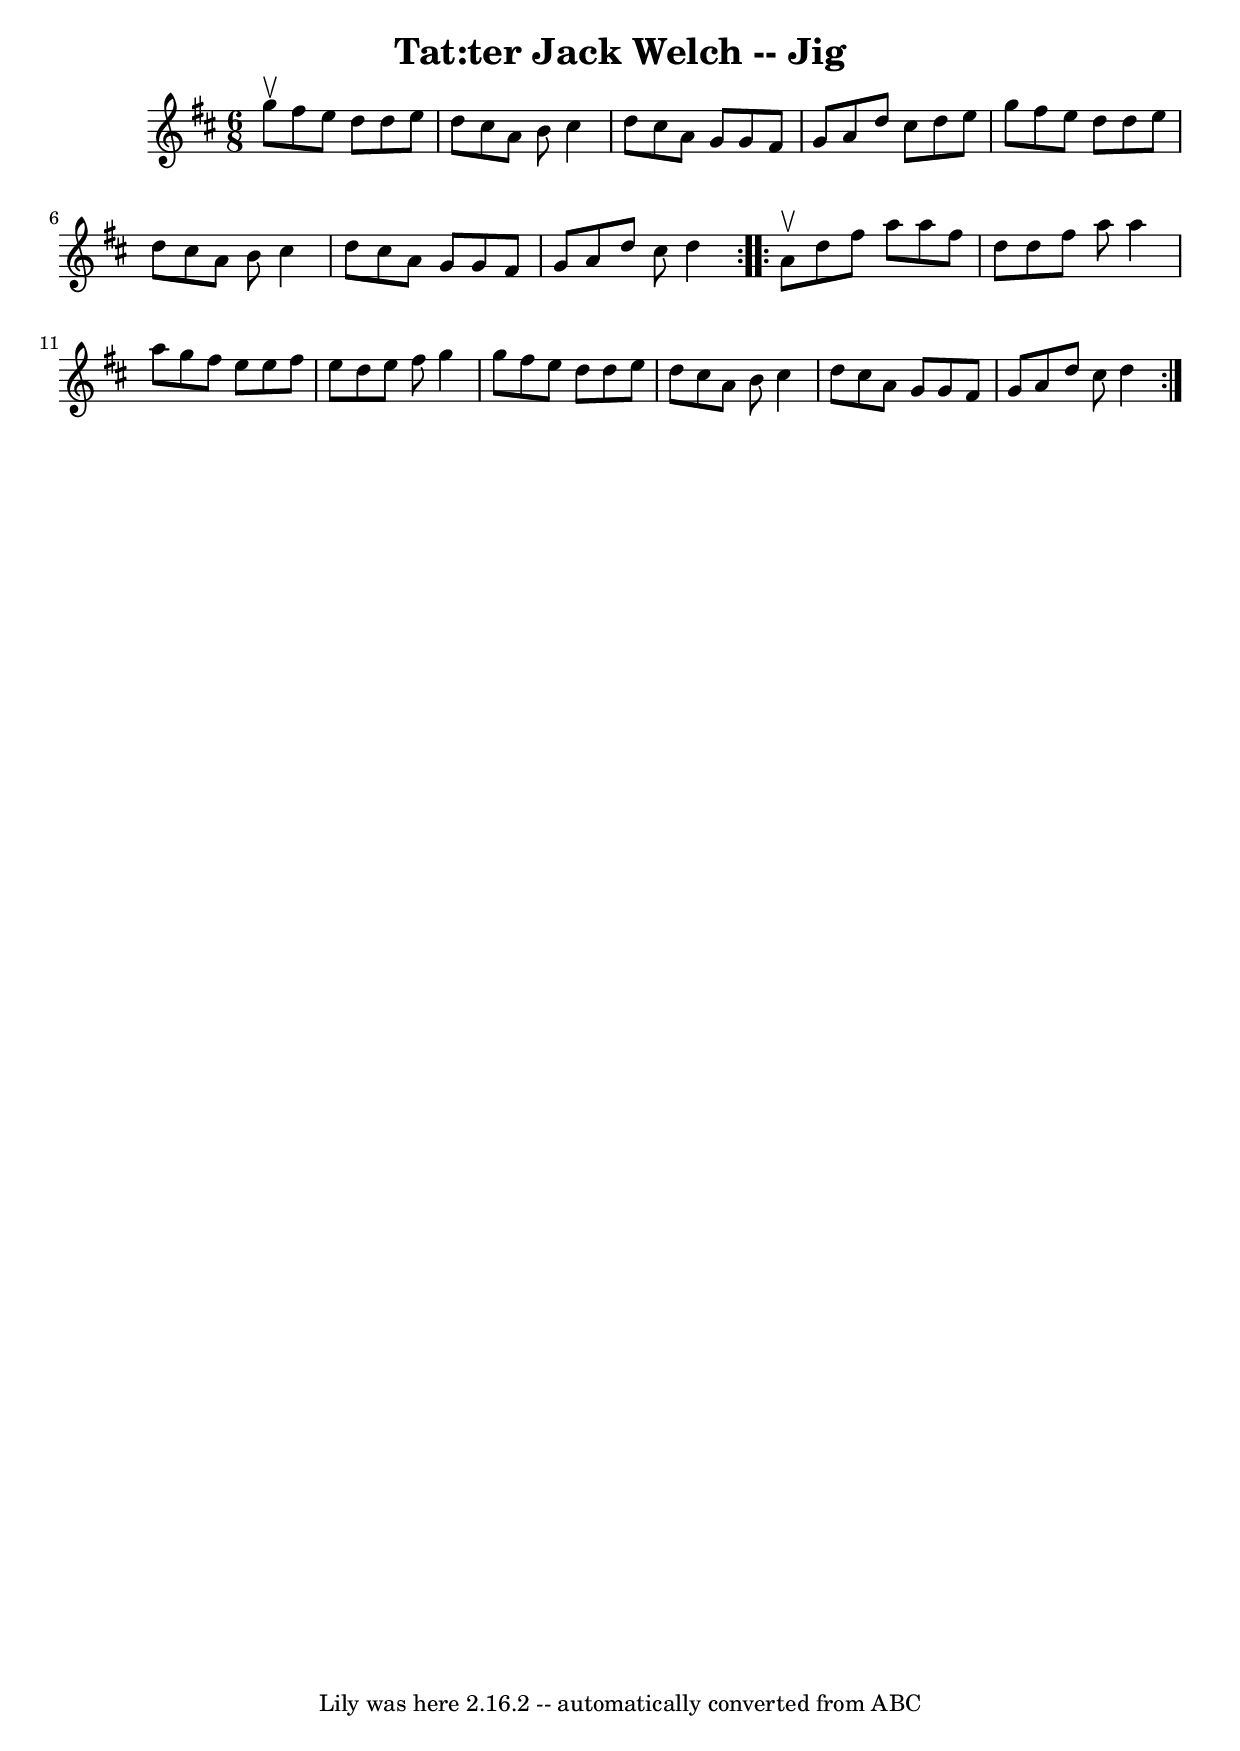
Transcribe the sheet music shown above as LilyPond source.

\version "2.7.40"
\include "Mammoth.ily"
\header {
	%% book = "Ryan's Mammoth Collection"
	crossRefNumber = "1"
	footnotes = "\\\\91 481"
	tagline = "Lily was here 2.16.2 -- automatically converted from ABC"
	title = "Tat:ter Jack Welch -- Jig"
}
voicedefault =  {
\set Score.defaultBarType = "empty"

\repeat volta 2 {
\time 6/8 \key d \major g''8^\upbow |
 fis''8 e''8 d''8    
d''8 e''8 d''8    |
 cis''8 a'8 b'8 cis''4 d''8    
|
 cis''8 a'8 g'8 g'8 fis'8 g'8    |
 a'8    
d''8 cis''8 d''8 e''8 g''8    |
 fis''8 e''8 d''8   
 d''8 e''8 d''8    |
 cis''8 a'8 b'8 cis''4 d''8    
|
 cis''8 a'8 g'8 g'8 fis'8 g'8    |
 a'8    
d''8 cis''8 d''4  }     \repeat volta 2 { a'8^\upbow |
 d''8 
 fis''8 a''8 a''8 fis''8 d''8    |
 d''8 fis''8    
a''8 a''4 a''8    |
 g''8 fis''8 e''8 e''8 fis''8    
e''8    |
 d''8 e''8 fis''8 g''4 g''8    |
     
fis''8 e''8 d''8 d''8 e''8 d''8    |
 cis''8 a'8    
b'8 cis''4 d''8    |
 cis''8 a'8 g'8 g'8 fis'8 g'8 
   |
 a'8 d''8 cis''8 d''4  }   
}

\score{
    <<

	\context Staff="default"
	{
	    \voicedefault 
	}

    >>
	\layout {
	}
	\midi {}
}
